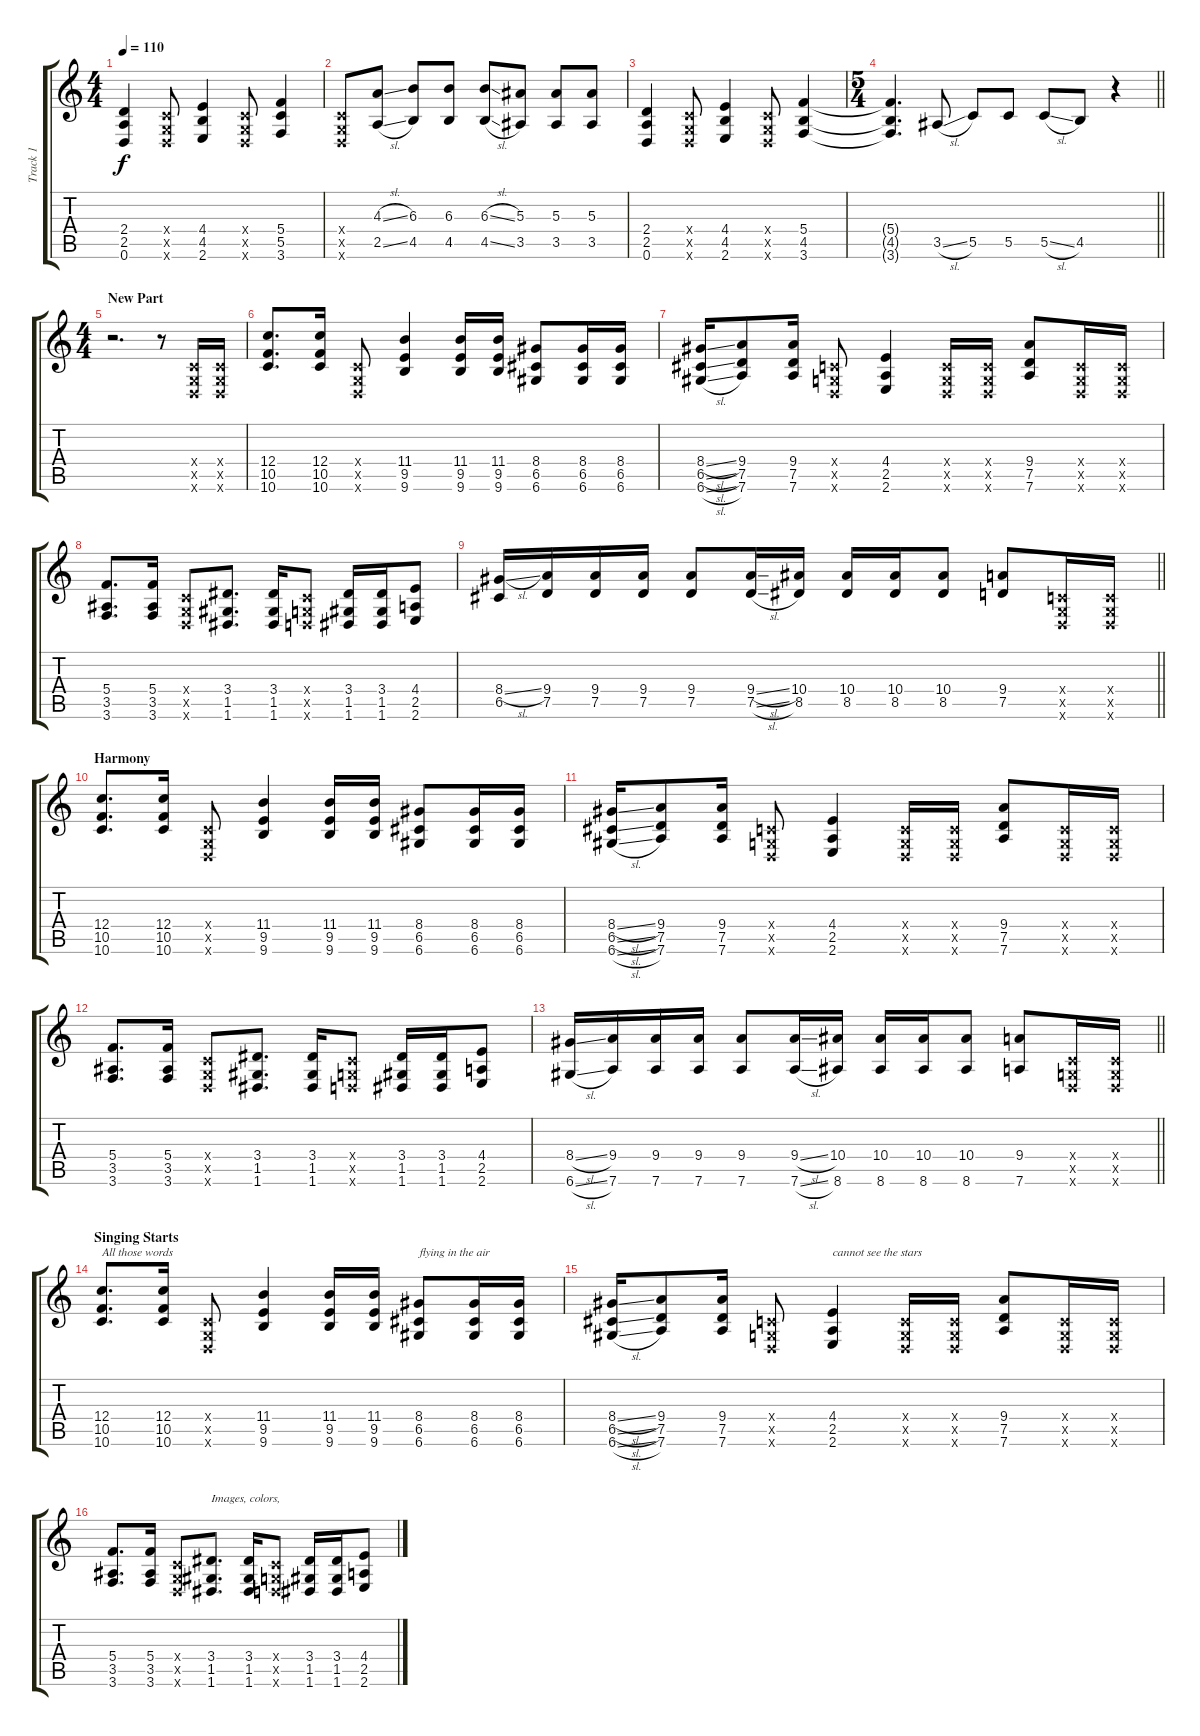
\track ("Track 1" "Track 1") {instrument overdrivenguitar}
\staff {score tabs}
\tuning (D4 A3 F3 C3 G2 D2) {hide}
\ts (4 4)
\tempo 110
\clef g2
\ks c
(2.4 2.5 0.6).4{dy f} (0.4{x} 0.5{x} 0.6{x}).8 (4.4 4.5 2.6).4 (0.4{x} 0.5{x} 0.6{x}).8 (5.4 5.5 3.6).4 |
(0.4{x} 0.5{x} 0.6{x}).8 (4.3{sl} 2.5{sl}).8 (6.3 4.5).8 (6.3 4.5).8 (6.3{sl} 4.5{sl}).8 (5.3 3.5).8 (5.3 3.5).8 (5.3 3.5).8 |
(2.4 2.5 0.6).4 (0.4{x} 0.5{x} 0.6{x}).8 (4.4 4.5 2.6).4 (0.4{x} 0.5{x} 0.6{x}).8 (5.4 4.5 3.6).4 |
\ts (5 4)
\barLineRight lightlight
(5.4{t} 4.5{t} 3.6{t}).4{d} 3.5{sl}.8 5.5.8 5.5.8 5.5{sl}.8 4.5.8 r.4 |
\ts (4 4)
\section ("" "New Part")
r.2{d} r.8 (0.4{x} 0.5{x} 0.6{x}).16{instrument overdrivenguitar} (0.4{x} 0.5{x} 0.6{x}).16 |
(12.4 10.5 10.6).8{d} (12.4 10.5 10.6).16 (0.4{x} 0.5{x} 0.6{x}).8 (11.4 9.5 9.6).4 (11.4 9.5 9.6).16 (11.4 9.5 9.6).16 (8.4 6.5 6.6).8 (8.4 6.5 6.6).16 (8.4 6.5 6.6).16 |
(8.4{sl} 6.5{sl} 6.6{sl}).16 (9.4 7.5 7.6).8 (9.4 7.5 7.6).16 (0.4{x} 0.5{x} 0.6{x}).8 (4.4 2.5 2.6).4 (0.4{x} 0.5{x} 0.6{x}).16 (0.4{x} 0.5{x} 0.6{x}).16 (9.4 7.5 7.6).8 (0.4{x} 0.5{x} 0.6{x}).16 (0.4{x} 0.5{x} 0.6{x}).16 |
(5.4 3.5 3.6).8{d} (5.4 3.5 3.6).16 (0.4{x} 0.5{x} 0.6{x}).8 (3.4 1.5 1.6).8{d} (3.4 1.5 1.6).16 (0.4{x} 0.5{x} 0.6{x}).8 (3.4 1.5 1.6).16 (3.4 1.5 1.6).16 (4.4 2.5 2.6).8 |
\barLineRight lightlight
(8.4{sl} 6.5).16 (9.4 7.5).16 (9.4 7.5).16 (9.4 7.5).16 (9.4 7.5).8 (9.4{sl} 7.5{sl}).16 (10.4 8.5).16 (10.4 8.5).16 (10.4 8.5).16 (10.4 8.5).8 (9.4 7.5).8 (0.4{x} 0.5{x} 0.6{x}).16 (0.4{x} 0.5{x} 0.6{x}).16 |
\section ("" "Harmony")
(12.4 10.5 10.6).8{d} (12.4 10.5 10.6).16 (0.4{x} 0.5{x} 0.6{x}).8 (11.4 9.5 9.6).4 (11.4 9.5 9.6).16 (11.4 9.5 9.6).16 (8.4 6.5 6.6).8 (8.4 6.5 6.6).16 (8.4 6.5 6.6).16 |
(8.4{sl} 6.5{sl} 6.6{sl}).16 (9.4 7.5 7.6).8 (9.4 7.5 7.6).16 (0.4{x} 0.5{x} 0.6{x}).8 (4.4 2.5 2.6).4 (0.4{x} 0.5{x} 0.6{x}).16 (0.4{x} 0.5{x} 0.6{x}).16 (9.4 7.5 7.6).8 (0.4{x} 0.5{x} 0.6{x}).16 (0.4{x} 0.5{x} 0.6{x}).16 |
(5.4 3.5 3.6).8{d} (5.4 3.5 3.6).16 (0.4{x} 0.5{x} 0.6{x}).8 (3.4 1.5 1.6).8{d} (3.4 1.5 1.6).16 (0.4{x} 0.5{x} 0.6{x}).8 (3.4 1.5 1.6).16 (3.4 1.5 1.6).16 (4.4 2.5 2.6).8 |
\barLineRight lightlight
(8.4{sl} 6.6{sl}).16 (9.4 7.6).16 (9.4 7.6).16 (9.4 7.6).16 (9.4 7.6).8 (9.4{sl} 7.6{sl}).16 (10.4 8.6).16 (10.4 8.6).16 (10.4 8.6).16 (10.4 8.6).8 (9.4 7.6).8 (0.4{x} 0.5{x} 0.6{x}).16 (0.4{x} 0.5{x} 0.6{x}).16 |
\section ("" "Singing Starts")
(12.4 10.5 10.6).8{d txt "All those words"} (12.4 10.5 10.6).16 (0.4{x} 0.5{x} 0.6{x}).8 (11.4 9.5 9.6).4 (11.4 9.5 9.6).16 (11.4 9.5 9.6).16 (8.4 6.5 6.6).8{txt "flying in the air"} (8.4 6.5 6.6).16 (8.4 6.5 6.6).16 |
(8.4{sl} 6.5{sl} 6.6{sl}).16 (9.4 7.5 7.6).8 (9.4 7.5 7.6).16 (0.4{x} 0.5{x} 0.6{x}).8 (4.4 2.5 2.6).4{txt "cannot see the stars"} (0.4{x} 0.5{x} 0.6{x}).16 (0.4{x} 0.5{x} 0.6{x}).16 (9.4 7.5 7.6).8 (0.4{x} 0.5{x} 0.6{x}).16 (0.4{x} 0.5{x} 0.6{x}).16 |
(5.4 3.5 3.6).8{d} (5.4 3.5 3.6).16 (0.4{x} 0.5{x} 0.6{x}).8 (3.4 1.5 1.6).8{d txt "Images, colors,"} (3.4 1.5 1.6).16 (0.4{x} 0.5{x} 0.6{x}).8 (3.4 1.5 1.6).16 (3.4 1.5 1.6).16 (4.4 2.5 2.6).8
